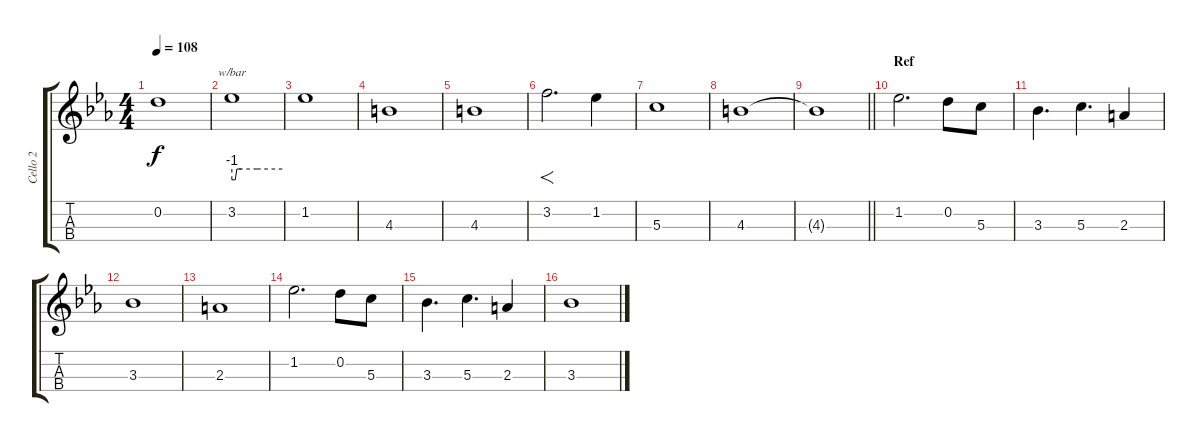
\track ("Cello 2" "Cello 2") {instrument contrabass}
\staff {score tabs}
\tuning (A4 D4 G3 C3) {hide}
\ts (4 4)
\tempo 108
\clef g2
\ks eb
0.2.1{dy f} |
3.2.1{tbe (custom default 0 -4 4 -4 6 0 11 0 30 0 60 0)} |
1.2.1 |
4.3.1 |
4.3.1{volume 5} |
3.2.2{f d volume 12} 1.2.4 |
5.3.1 |
4.3.1 |
\barLineRight lightlight
4.3{t}.1 |
\section ("" "Ref")
1.2.2{d} 0.2.8 5.3.8 |
3.3.4{d} 5.3.4{d} 2.3.4 |
3.3.1 |
2.3.1 |
1.2.2{d} 0.2.8 5.3.8 |
3.3.4{d} 5.3.4{d} 2.3.4 |
3.3.1
